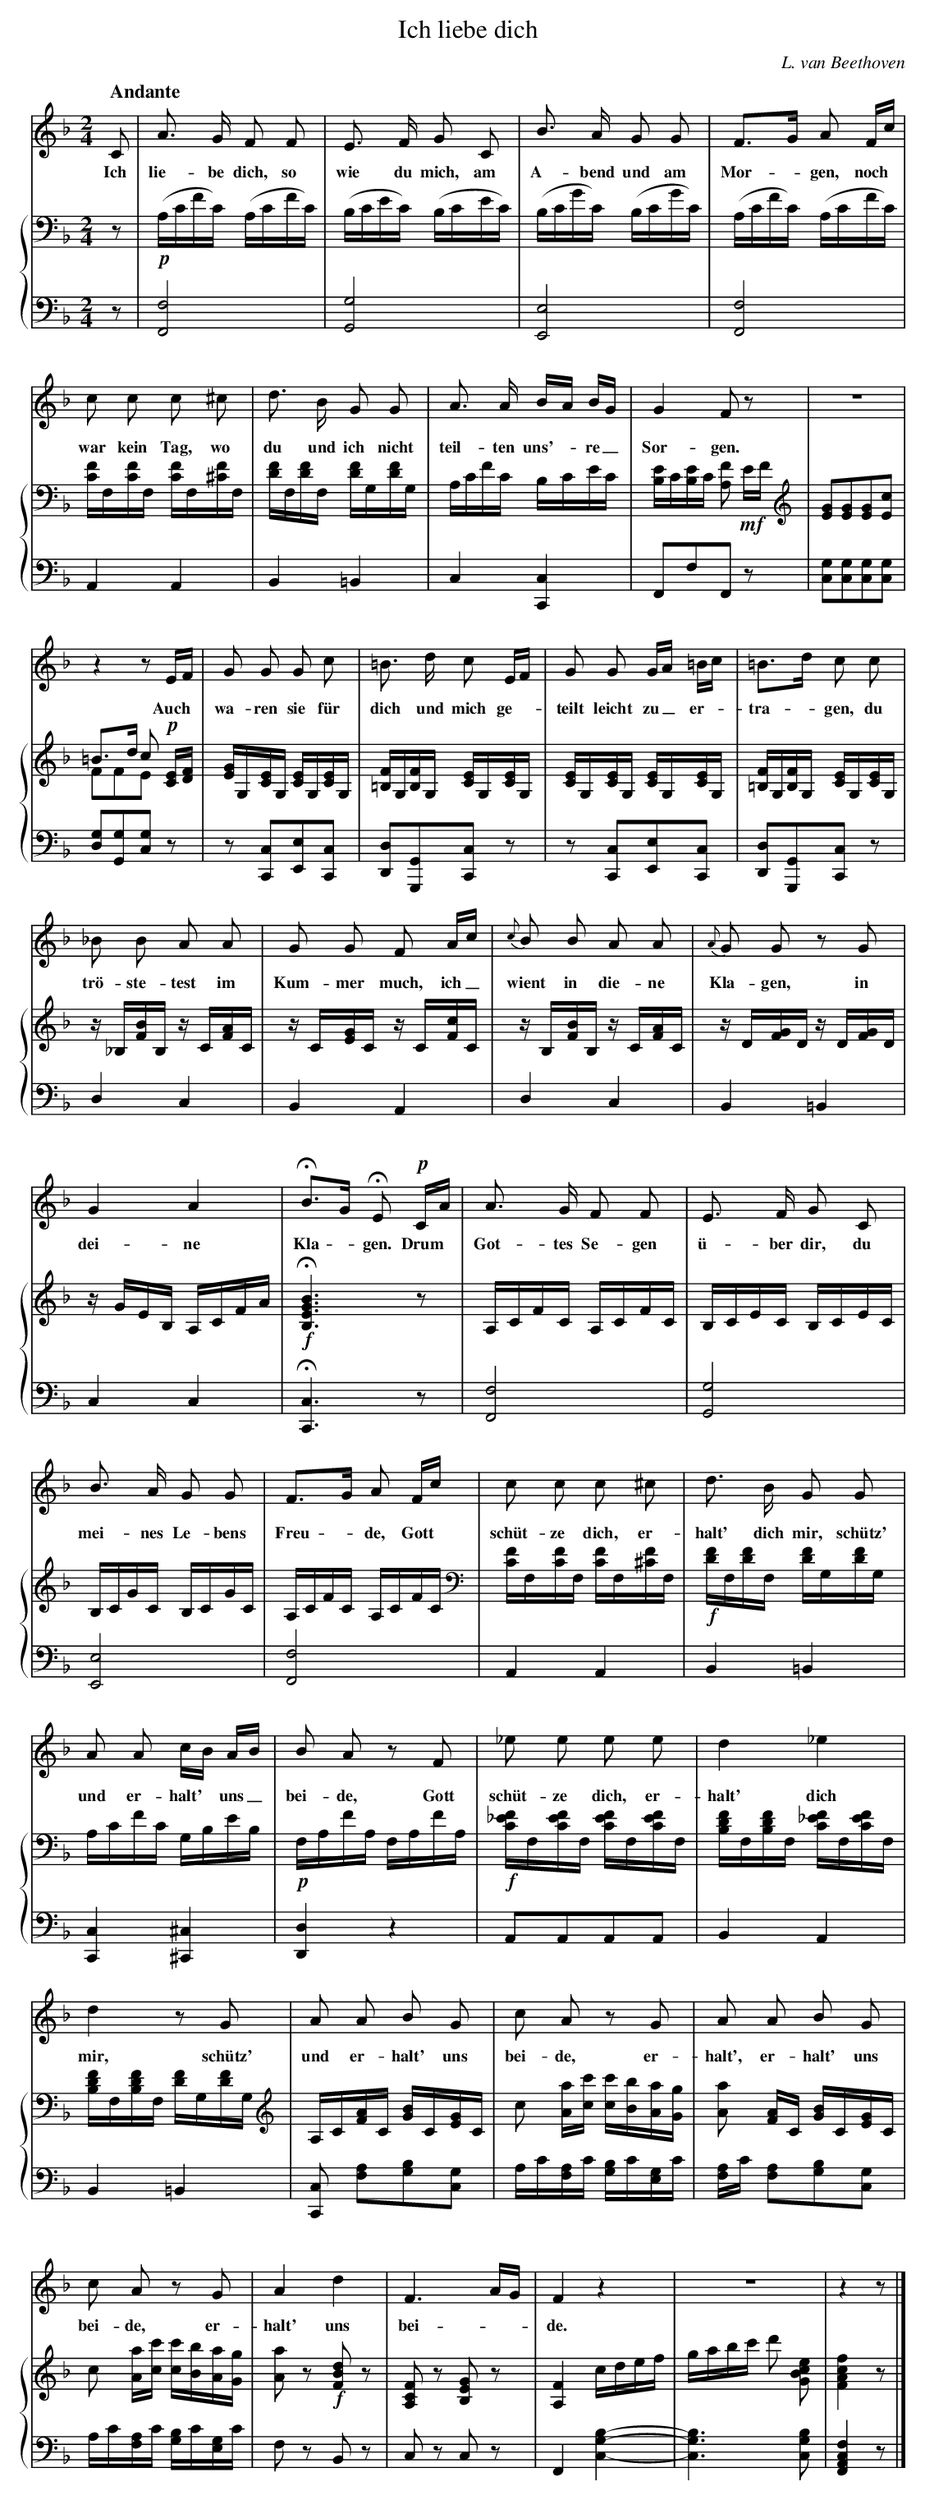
X:1
T:Ich liebe dich
C:L. van Beethoven
M:2/4
L:1/16
Q:"Andante"
%%staves S {1 2}
K:F
V:S
C2|A3 G F2 F2|E3 F G2 C2|B3 A G2 G2|F3G A2 Fc|
w:Ich lie-be dich, so wie du mich, am A-bend und am Mor--gen, noch*
V:1
z2|(!p!A,CFC) (A,CFC)|(B,CEC) (B,CEC)|(B,CGC) (B,CGC)|(A,CFC) (A,CFC)|
V:2
z2|[F,,F,]8|[G,,G,]8|[E,,E,]8|[F,,F,]8|
V:S
c2 c2 c2 ^c2|d3 B G2 G2|A3 A BA BG|G4F2z2|z8|
w:war kein Tag, wo du und ich nicht teil-ten uns'--re_Sor-gen.
V:1
[CF]F,[CF]F, [CF]F,[^CF]F,|[DF]F,[DF]F, [DF]G,[DF]G,|A,CFC B,CEC|[B,E]C[B,E]C [A,F]2 !mf!EF|[EG]2[EG]2[EG]2[Ec]2|
V:2
A,,4 A,,4|B,,4 =B,,4|C,4[C,,C,]4|F,,2F,2F,,2z2|[C,G,]2[C,G,]2[C,G,]2[C,G,]2|
V:S
z4z2EF|G2 G2 G2 c2|=B3 d c2 EF|G2 G2 GA =Bc|=B3d c2 c2|
w:Auch*wa-ren sie für dich und mich ge--teilt leicht zu_er--tra--gen, du
V:1
=B3d c2 !p![CE][DF]&
F2F2E2x2|[EG]G,[CE]G, [CE]G,[CE]G,|[=B,F]G,[B,F]G, [CE]G,[CE]G,|[CE]G,[CE]G, [CE]G,[CE]G,|[=B,F]G,[B,F]G, [CE]G,[CE]G,|
V:2
[D,G,]2[G,,G,]2[C,G,]2z2|z2[C,,C,]2[E,,E,]2[C,,C,]2|[D,,D,]2[G,,,G,,]2[C,,C,]2z2|z2[C,,C,]2[E,,E,]2[C,,C,]2|[D,,D,]2[G,,,G,,]2[C,,C,]2z2|
V:S
_B2 B2 A2 A2|G2 G2 F2 Ac|{c}B2 B2 A2 A2|{A}G2 G2 z2 G2|
w:trö-ste-test im Kum-mer much, ich_wient in die-ne Kla-gen, in
V:1
z_B,[FB]B, zC[FA]C|zC[EG]C zC[Fc]C|zB,[FB]B, zC[FA]C|zD[FG]D zD[FG]D|
V:2
D,4C,4|B,,4A,,4|D,4C,4|B,,4=B,,4|
V:S
G4A4|HB3G HE2 !p!!dolce!CA|A3 G F2 F2|E3 F G2 C2|
w:dei-ne Kla -gen. Drum*Got-tes Se-gen ü-ber dir, du
V:1
zGEB, A,CFA|!f!H[B,EGB]6z2|A,CFC A,CFC|B,CEC B,CEC|
V:2
C,4C,4|H[C,,C,]6z2|[F,,F,]8|[G,,G,]8|
V:S
B3 A G2 G2|F3G A2 Fc|c2 c2 c2 ^c2|d3 B G2 G2|
w:mei-nes Le-bens Freu -de, Gott*schüt-ze dich, er-halt' dich mir, schütz'
V:1
B,CGC B,CGC|A,CFC A,CFC|[CF]F,[CF]F, [CF]F,[^CF]F,|!f![DF]F,[DF]F, [DF]G,[DF]G,|
V:2
[E,,E,]8|[F,,F,]8|A,,4 A,,4|B,,4 =B,,4|
V:S
A2 A2 cB AB|B2 A2 z2 F2|_e2 e2 e2 e2 |d4_e4|
w:und er-halt'*uns_bei-de, Gott schüt-ze dich, er-halt' dich
V:1
A,CFC G,B,EB,|!p!F,A,FA, F,A,FA,|!f![C_EF]F,[CEF]F, [CEF]F,[CEF]F,|[B,DF]F,[B,DF]F, [C_EF]F,[CEF]F,|
V:2
[C,,C,]4[^C,,^C,]4|[D,,D,]4z4|A,,2A,,2A,,2A,,2|B,,4A,,4|
V:S
d4z2G2|A2 A2 B2 G2|c2 A2 z2 G2|A2 A2 B2 G2|
w:mir, schütz' und er-halt' uns bei-de, er-halt', er-halt' uns
V:1
[B,DF]F,[B,DF]F, [DF]G,[DF]G,|A,C[FA]C [GB]C[EG]C|c2 [Aa][cc'] [cc'][Bb][Aa][Gg]|[Aa]2 [FA]C [GB]C[EG]C|
V:2
B,,4=B,,4|[C,,C,]2 [F,A,]2[G,B,]2[C,G,]2|A,C[F,A,]C [G,B,]C[E,G,]C|[F,A,]C [F,A,]2[G,B,]2[C,G,]2|
V:S
c2 A2 z2 G2|A4d4|F6AG|F4z4|z8|z4z2|]
w:bei-de, er-halt' uns bei --de.
V:1
c2 [Aa][cc'] [cc'][Bb][Aa][Gg]|[Aa]2 z2 !f![FBd]2 z2|[A,CF]2 z2 [B,EG]2 z2|[A,F]4cdef|gabc' d'2 [GBce]2|[FAcf]4z2|]
V:2
A,C[F,A,]C [G,B,]C[E,G,]C|F,2 z2 B,,2 z2|C,2 z2 C,2 z2|F,,4[C,G,B,]4-|[C,G,B,]6[C,G,B,]2|[F,,A,,C,F,]4z2|]
